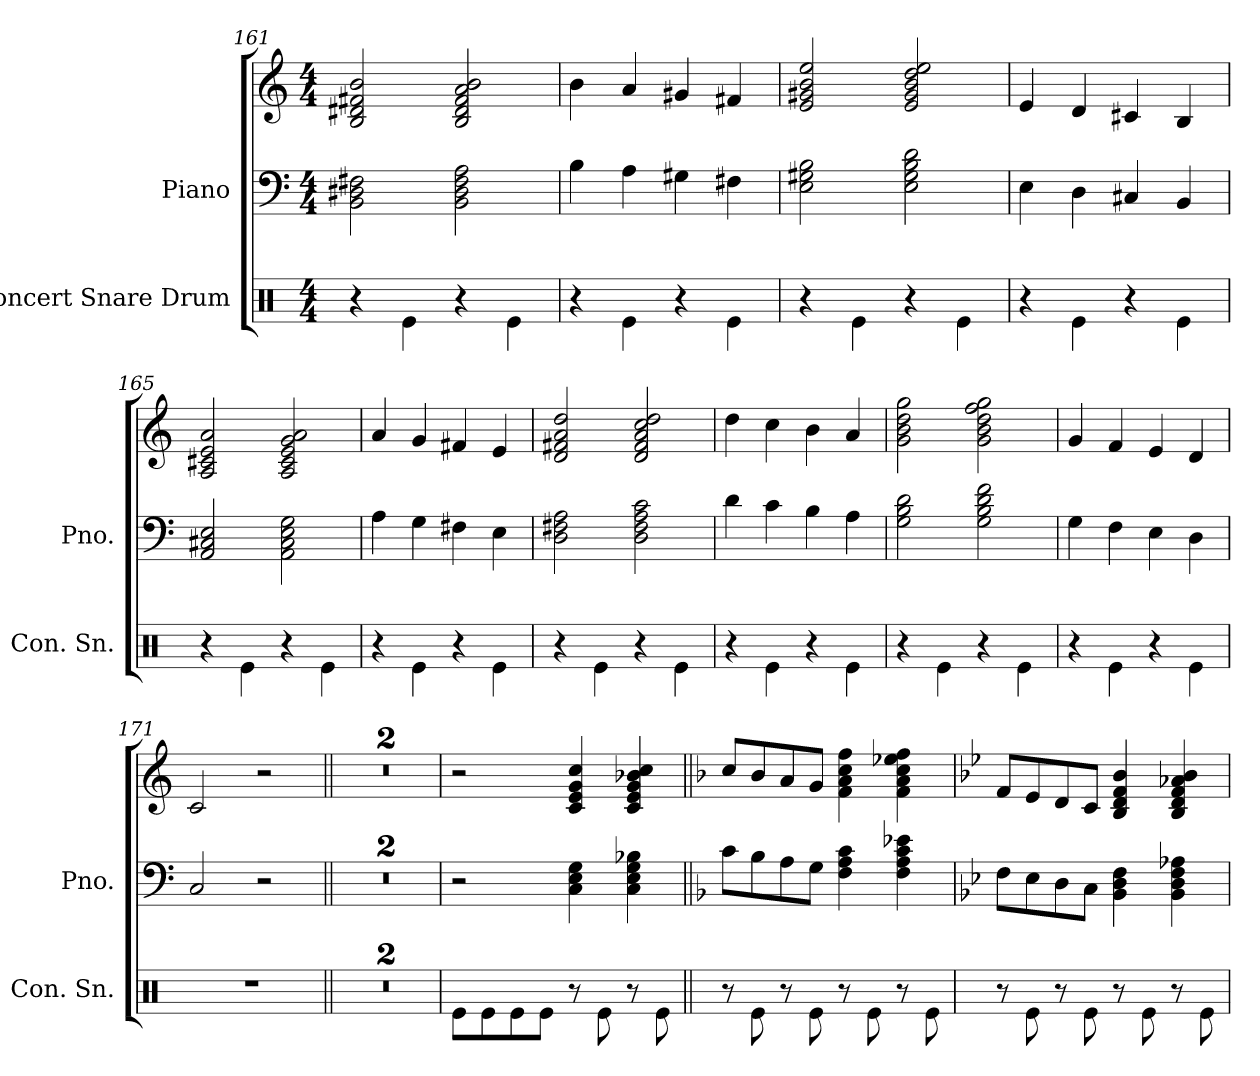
**kern	**kern	**kern
*part2	*part1	*part1
*staff3	*staff2	*staff1
*I"Concert Snare Drum	*I"Piano	*
*I'Con. Sn.	*I'Pno.	*
*clefX	*clefF4	*clefG2
*k[]	*k[]	*k[]
*M4/4	*M4/4	*M4/4
=161	=161	=161
4r	2BB\ 2D#X\ 2F#X\	2B/ 2d#X/ 2f#X/ 2b/
4Re\	.	.
4r	2BB\ 2D#\ 2F#\ 2A\	2B/ 2d#/ 2f#/ 2a/ 2b/
4Re\	.	.
=162	=162	=162
4r	4B\	4b\
4Re\	4A\	4a/
4r	4G#X\	4g#X/
4Re\	4F#X\	4f#X/
=163	=163	=163
4r	2E\ 2G#X\ 2B\	2e/ 2g#X/ 2b/ 2ee/
4Re\	.	.
4r	2E\ 2G#\ 2B\ 2d\	2e/ 2g#/ 2b/ 2dd/ 2ee/
4Re\	.	.
=164	=164	=164
4r	4E\	4e/
4Re\	4D\	4d/
4r	4C#X/	4c#X/
4Re\	4BB/	4B/
=165	=165	=165
4r	2AA/ 2C#X/ 2E/	2A/ 2c#X/ 2e/ 2a/
4Re\	.	.
4r	2AA\ 2C#\ 2E\ 2G\	2A/ 2c#/ 2e/ 2g/ 2a/
4Re\	.	.
=166	=166	=166
4r	4A\	4a/
4Re\	4G\	4g/
4r	4F#X\	4f#X/
4Re\	4E\	4e/
!!LO:LB:g=z
=167	=167	=167
4r	2D\ 2F#X\ 2A\	2d/ 2f#X/ 2a/ 2dd/
4Re\	.	.
4r	2D\ 2F#\ 2A\ 2c\	2d/ 2f#/ 2a/ 2cc/ 2dd/
4Re\	.	.
=168	=168	=168
4r	4d\	4dd\
4Re\	4c\	4cc\
4r	4B\	4b\
4Re\	4A\	4a/
=169	=169	=169
4r	2G\ 2B\ 2d\	2g\ 2b\ 2dd\ 2gg\
4Re\	.	.
4r	2G\ 2B\ 2d\ 2f\	2g\ 2b\ 2dd\ 2ff\ 2gg\
4Re\	.	.
=170	=170	=170
4r	4G\	4g/
4Re\	4F\	4f/
4r	4E\	4e/
4Re\	4D\	4d/
=171	=171	=171
1r	2C/	2c/
.	2r	2r
=172||	=172||	=172||
1r	1r	1r
=173	=173	=173
1r	1r	1r
=174	=174	=174
*	*k[]	*k[]
8Re\L	2r	2r
8Re\	.	.
8Re\	.	.
8Re\J	.	.
8r	4C\ 4E\ 4G\	4c/ 4e/ 4g/ 4cc/
8Re\	.	.
8r	4C\ 4E\ 4G\ 4B-X\	4c/ 4e/ 4g/ 4b-X/ 4cc/
8Re\	.	.
!!LO:LB:g=z
=175||	=175||	=175||
*	*k[b-]	*k[b-]
8r	8c\L	8cc/L
8Re\	8B-\	8b-/
8r	8A\	8a/
8Re\	8G\J	8g/J
8r	4F\ 4A\ 4c\	4f\ 4a\ 4cc\ 4ff\
8Re\	.	.
8r	4F\ 4A\ 4c\ 4e-X\	4f\ 4a\ 4cc\ 4ee-X\ 4ff\
8Re\	.	.
=176	=176	=176
*	*k[b-e-]	*k[b-e-]
8r	8F\L	8f/L
8Re\	8E-\	8e-/
8r	8D\	8d/
8Re\	8C\J	8c/J
8r	4BB-\ 4D\ 4F\	4B-/ 4d/ 4f/ 4b-/
8Re\	.	.
8r	4BB-\ 4D\ 4F\ 4A-X\	4B-/ 4d/ 4f/ 4a-X/ 4b-/
8Re\	.	.
=	=	=
*-	*-	*-
